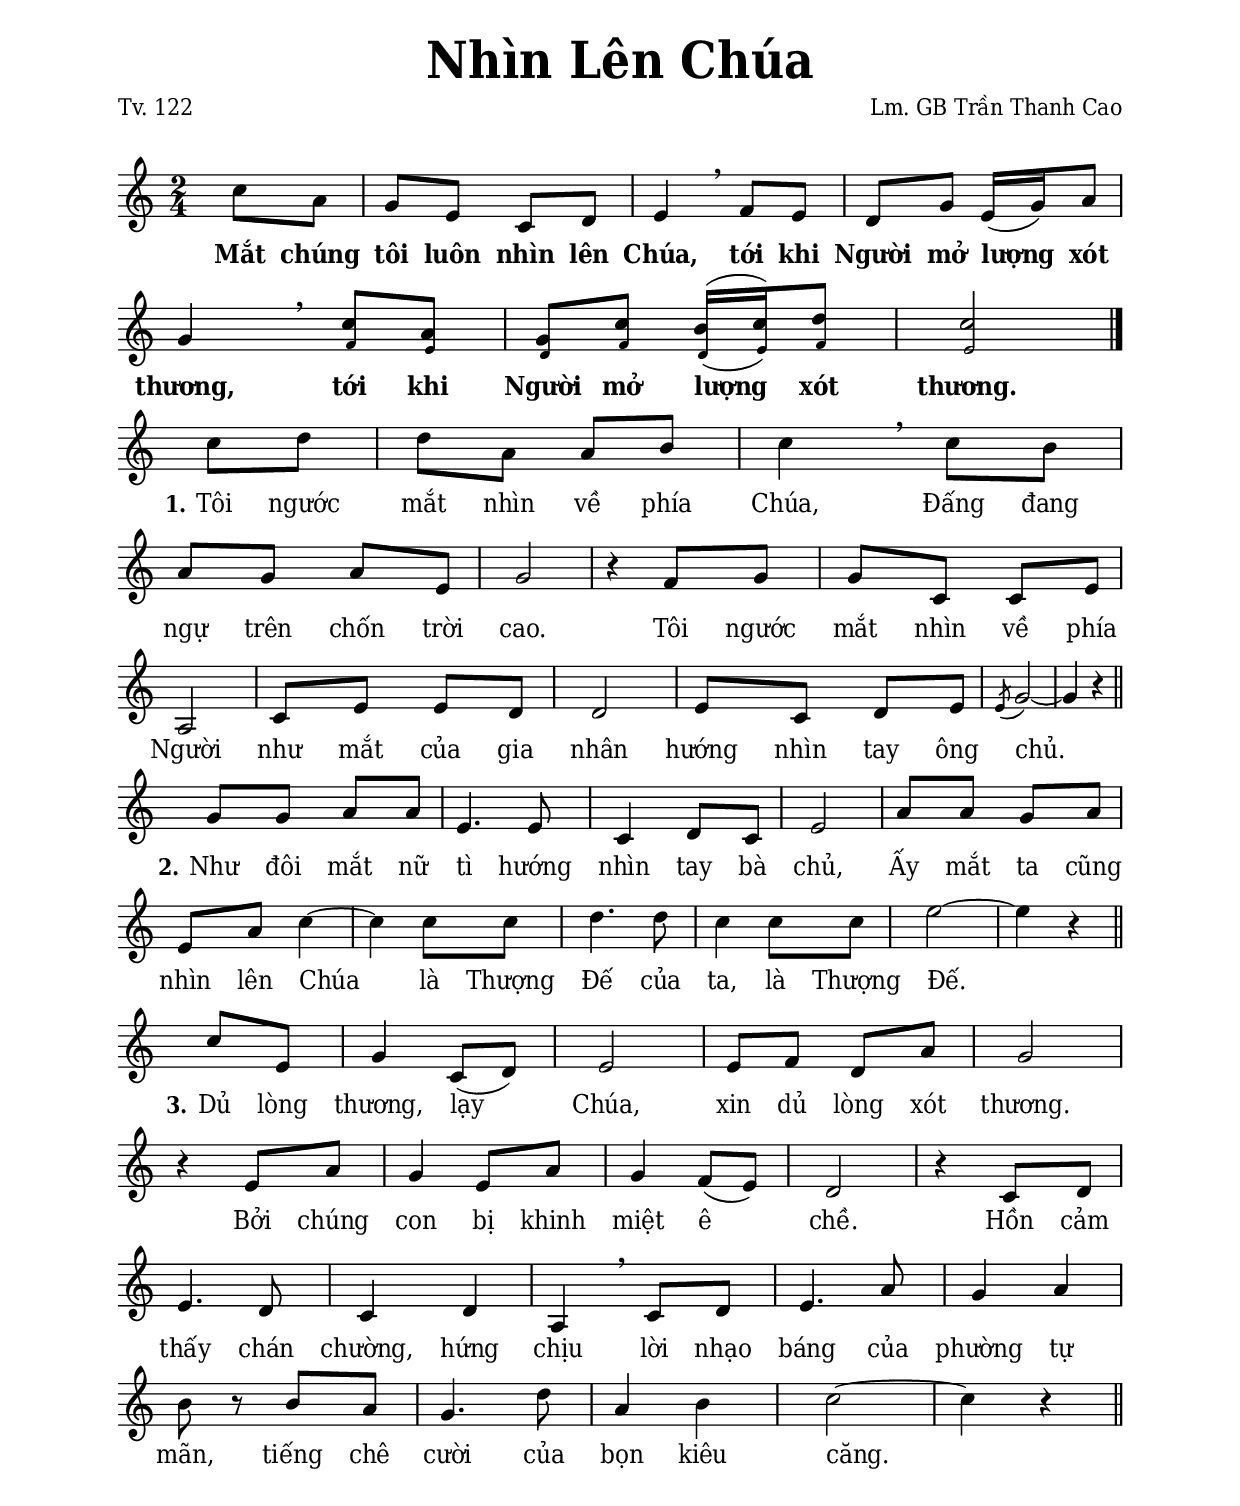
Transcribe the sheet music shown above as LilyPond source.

% Cài đặt chung
\version "2.22.1"
\include "english.ly"

\header {
  title = \markup { \fontsize #3 "Nhìn Lên Chúa" }
  poet = "Tv. 122"
  composer = "Lm. GB Trần Thanh Cao"
  arranger = " "
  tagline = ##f
}

% Nhạc điệp khúc
nhacDiepKhucSop = \relative c'' {
  <>^\markup { \halign #35 " " }
  \partial 4 c8 a |
  g8 e c d |
  e4 \breathe f8 e |
  d g e16 _(g) a8 |
  g4 \breathe c8 a |
  g c b16 ^(c) d8 |
  c2 \bar "|."
}

nhacDiepKhucBas = \relative c' {
  \skip 4
  \skip 2
  \skip 2
  \skip 2
  \skip 4 f8 e |
  d f d16 _(e) f8 |
  e2
}

% Nhạc phiên khúc
nhacPhienKhucMot = \relative c'' {
  \partial 4 c8 d |
  d a a b |
  c4 \breathe c8 b |
  a g a e |
  g2 |
  r4 f8 g |
  g c, c e |
  a,2 |
  c8 e e d |
  d2 |
  e8 c d e |
  \acciaccatura e8 g2 ~ |
  g4 r \bar "||"
}

nhacPhienKhucHai = \relative c'' {
  g8 g a a |
  e4. e8 |
  c4 d8 c |
  e2 |
  a8 a g a |
  e a c4 ~ |
  c c8 c |
  d4. d8 |
  c4 c8 c |
  e2 ~ |
  e4 r \bar "||"
}

nhacPhienKhucBa = \relative c'' {
  \partial 4 c8 e, |
  g4 c,8 (d) |
  e2 |
  e8 f d a' |
  g2 |
  r4 e8 a |
  g4 e8 a |
  g4 f8 (e) d2 |
  r4 c8 d |
  e4. d8 |
  c4 d |
  a \breathe c8 d |
  e4. a8 |
  g4 a |
  b8 r b a |
  g4. d'8 |
  a4 b |
  c2 ~ |
  c4 r \bar "||"
}

% Lời điệp khúc
loiDiepKhuc = \lyricmode {
  Mắt chúng tôi luôn nhìn lên Chúa,
  tới khi Người mở lượng xót thương,
  tới khi Người mở lượng xót thương.
}

% Lời phiên khúc
loiPhienKhucMot = \lyricmode {
  \set stanza = #"1."
  Tôi ngước mắt nhìn về phía Chúa,
  Đấng đang ngự trên chốn trời cao.
  Tôi ngước mắt nhìn về phía Người
  như mắt của gia nhân hướng nhìn tay ông chủ.
}

loiPhienKhucHai = \lyricmode {
  \set stanza = #"2."
  Như đôi mắt nữ tì hướng nhìn tay bà chủ,
  Ấy mắt ta cũng nhìn lên Chúa là Thượng Đế của ta,
  là Thượng Đế.
}

loiPhienKhucBa = \lyricmode {
  \set stanza = #"3."
  Dủ lòng thương, lạy Chúa, xin dủ lòng xót thương.
  Bởi chúng con bị khinh miệt ê chề.
  Hồn cảm thấy chán chường,
  hứng chịu lời nhạo báng của phường tự mãn,
  tiếng chê cười của bọn kiêu căng.
}


% Dàn trang
\paper {
  #(set-paper-size "a4")
  top-margin = 20\mm
  bottom-margin = 10\mm
  left-margin = 20\mm
  right-margin = 20\mm
  indent = #0
  #(define fonts
    (make-pango-font-tree
      "Deja Vu Serif Condensed"
      "Deja Vu Serif Condensed"
      "Deja Vu Serif Condensed"
      (/ 20 20)))
  page-count = #1
  system-system-spacing = #'((basic-distance . 11.5)
                             (minimum-distance . 11.5)
                             (padding . 1))
  score-system-spacing = #'((basic-distance . 11.5)
                             (minimum-distance . 11.5)
                             (padding . 1))
}

% Thiết lập tông và nhịp
TongNhip = { \key c \major \time 2/4 }

% Đổi kích thước nốt cho bè phụ
notBePhu =
#(define-music-function (font-size music) (number? ly:music?)
   (for-some-music
     (lambda (m)
       (if (music-is-of-type? m 'rhythmic-event)
           (begin
             (set! (ly:music-property m 'tweaks)
                   (cons `(font-size . ,font-size)
                         (ly:music-property m 'tweaks)))
             #t)
           #f))
     music)
   music)

\score {
  \new ChoirStaff <<
    \new Staff = diepKhuc \with {
        \consists "Merge_rests_engraver"
        %\magnifyStaff #(magstep +1)
        printPartCombineTexts = ##f
      }
      <<
      \new Voice \TongNhip \partCombine 
        \nhacDiepKhucSop
        \notBePhu -3 { \nhacDiepKhucBas }
      \new NullVoice = nhacThamChieu \nhacDiepKhucSop
      \new Lyrics \with {
          \override VerticalAxisGroup.
            nonstaff-relatedstaff-spacing.padding = #1
          \override VerticalAxisGroup.
            nonstaff-unrelatedstaff-spacing.padding = #1
        }
        \lyricsto nhacThamChieu \loiDiepKhuc
      >>
  >>
  \layout {
    \override Lyrics.LyricText.font-series = #'bold
    %\override Lyrics.LyricText.font-size = #+2
    \override Lyrics.LyricSpace.minimum-distance = #1.4
    \override Score.BarNumber.break-visibility = ##(#f #f #f)
    \override Score.SpacingSpanner.uniform-stretching = ##t
  }
}

\score {
  \new ChoirStaff <<
    \new Staff = phienKhuc \with {
        %\magnifyStaff #(magstep +1)
      }
      <<
      \new Voice = beSop {
        \key c \major \time 2/4 \nhacPhienKhucMot
      }
    >>
    \new Lyrics \with {
          \override VerticalAxisGroup.
            nonstaff-relatedstaff-spacing.padding = #1
          \override VerticalAxisGroup.
            nonstaff-unrelatedstaff-spacing.padding = #1
        }
        \lyricsto beSop \loiPhienKhucMot
  >>
  \layout {
    \override Staff.TimeSignature.transparent = ##t
    %\override Lyrics.LyricText.font-size = #+2
    \override Lyrics.LyricSpace.minimum-distance = #3.5
    \override Score.BarNumber.break-visibility = ##(#f #f #f)
    \override Score.SpacingSpanner.uniform-stretching = ##t
  }
}

\score {
  \new ChoirStaff <<
    \new Staff = phienKhuc \with {
        %\magnifyStaff #(magstep +1)
      }
      <<
      \new Voice = beSop {
        \key c \major \time 2/4 \nhacPhienKhucHai
      }
    >>
    \new Lyrics \with {
          \override VerticalAxisGroup.
            nonstaff-relatedstaff-spacing.padding = #1
          \override VerticalAxisGroup.
            nonstaff-unrelatedstaff-spacing.padding = #1
        }
        \lyricsto beSop \loiPhienKhucHai
  >>
  \layout {
    \override Staff.TimeSignature.transparent = ##t
    %\override Lyrics.LyricText.font-size = #+2
    \override Lyrics.LyricSpace.minimum-distance = #2.5
    \override Score.BarNumber.break-visibility = ##(#f #f #f)
    \override Score.SpacingSpanner.uniform-stretching = ##t
  }
}

\score {
  \new ChoirStaff <<
    \new Staff = phienKhuc \with {
        %\magnifyStaff #(magstep +1)
      }
      <<
      \new Voice = beSop {
        \key c \major \time 2/4 \nhacPhienKhucBa
      }
    >>
    \new Lyrics \with {
          \override VerticalAxisGroup.
            nonstaff-relatedstaff-spacing.padding = #0.5
          \override VerticalAxisGroup.
            nonstaff-unrelatedstaff-spacing.padding = #1
        }
        \lyricsto beSop \loiPhienKhucBa
  >>
  \layout {
    \override Staff.TimeSignature.transparent = ##t
    %\override Lyrics.LyricText.font-size = #+2
    \override Lyrics.LyricSpace.minimum-distance = #2.5
    \override Score.BarNumber.break-visibility = ##(#f #f #f)
    \override Score.SpacingSpanner.uniform-stretching = ##t
  }
}
